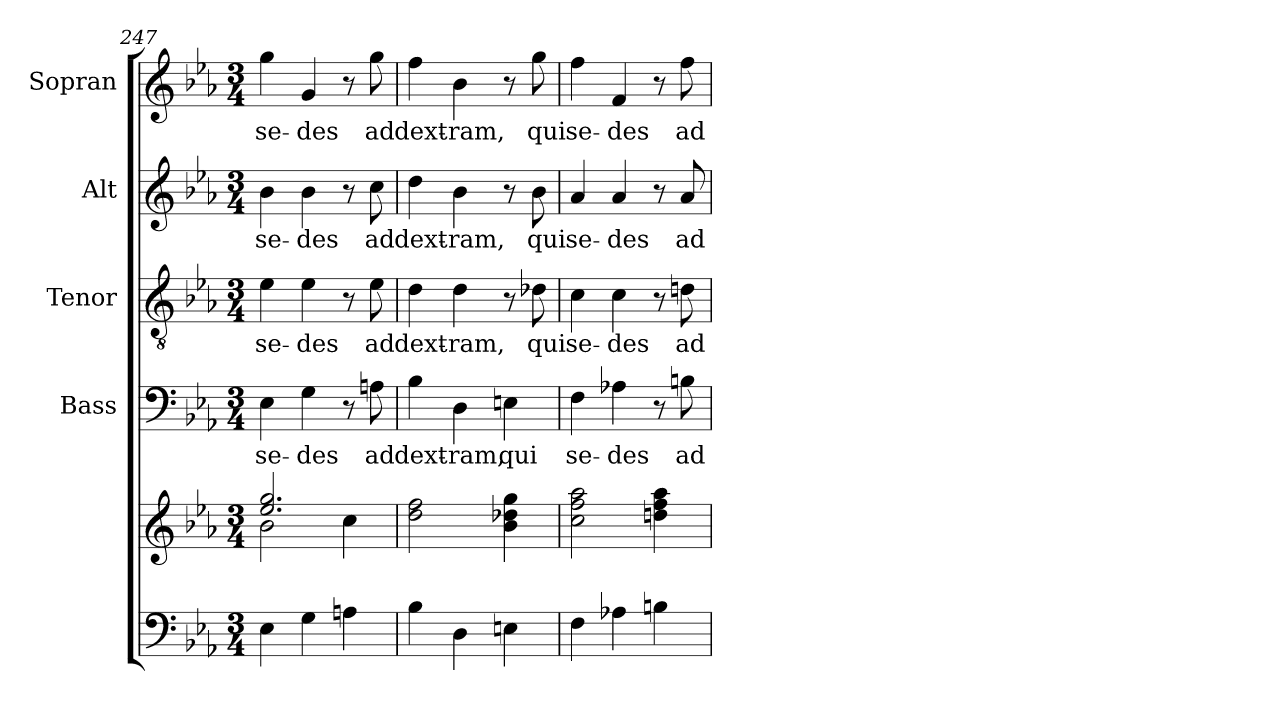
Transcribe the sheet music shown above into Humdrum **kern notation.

**kern	**kern	**kern	**text	**kern	**text	**kern	**text	**kern	**text
*part5	*part5	*part4	*part4	*part3	*part3	*part2	*part2	*part1	*part1
*staff6	*staff5	*staff4	*staff4	*staff3	*staff3	*staff2	*staff2	*staff1	*staff1
*	*	*I"Bass	*	*I"Tenor	*	*I"Alt	*	*I"Sopran	*
*	*	*I'B.	*	*I'T.	*	*I'A.	*	*I'S.	*
!!LO:LB:g=z
*clefF4	*clefG2	*clefF4	*	*clefGv2	*	*clefG2	*	*clefG2	*
*k[b-e-a-]	*k[b-e-a-]	*k[b-e-a-]	*	*k[b-e-a-]	*	*k[b-e-a-]	*	*k[b-e-a-]	*
*E-:	*E-:	*E-:	*	*E-:	*	*E-:	*	*E-:	*
*M3/4	*M3/4	*M3/4	*	*M3/4	*	*M3/4	*	*M3/4	*
=247	=247	=247	=247	=247	=247	=247	=247	=247	=247
*	*^	*	*	*	*	*	*	*	*
!	!	!	!	!LO:LY:b	!	!LO:LY:b	!	!LO:LY:b	!	!LO:LY:b
4E-\	2.ee-/ 2.gg/	2b-\	4E-\	se-	4e-\	se-	4b-\	se-	4gg\	se-
!	!	!	!	!LO:LY:b	!	!LO:LY:b	!	!LO:LY:b	!	!LO:LY:b
4G\	.	.	4G\	-des	4e-\	-des	4b-\	-des	4g/	-des
4An\	.	4cc\	8r	.	8r	.	8r	.	8r	.
!	!	!	!	!LO:LY:b	!	!LO:LY:b	!	!LO:LY:b	!	!LO:LY:b
.	.	.	8An\	ad	8e-\	ad	8cc\	ad	8gg\	ad
*	*v	*v	*	*	*	*	*	*	*	*
=248	=248	=248	=248	=248	=248	=248	=248	=248	=248
!	!	!	!LO:LY:b	!	!LO:LY:b	!	!LO:LY:b	!	!LO:LY:b
4B-\	2dd\ 2ff\	4B-\	dext-	4d\	dext-	4dd\	dext-	4ff\	dext-
!	!	!	!LO:LY:b	!	!LO:LY:b	!	!LO:LY:b	!	!LO:LY:b
4D\	.	4D\	-ram,	4d\	-ram,	4b-\	-ram,	4b-\	-ram,
!	!	!	!LO:LY:b	!	!	!	!	!	!
4En\	4b-\ 4dd-X\ 4gg\	4En\	qui	8r	.	8r	.	8r	.
!	!	!	!	!	!LO:LY:b	!	!LO:LY:b	!	!LO:LY:b
.	.	.	.	8d-X\	qui	8b-\	qui	8gg\	qui
=249	=249	=249	=249	=249	=249	=249	=249	=249	=249
!	!	!	!LO:LY:b	!	!LO:LY:b	!	!LO:LY:b	!	!LO:LY:b
4F\	2cc\ 2ff\ 2aa-\	4F\	se-	4c\	se-	4a-/	se-	4ff\	se-
!	!	!	!LO:LY:b	!	!LO:LY:b	!	!LO:LY:b	!	!LO:LY:b
4A-X\	.	4A-X\	-des	4c\	-des	4a-/	-des	4f/	-des
4Bn\	4ddn\ 4ff\ 4aa-\	8r	.	8r	.	8r	.	8r	.
!	!	!	!LO:LY:b	!	!LO:LY:b	!	!LO:LY:b	!	!LO:LY:b
.	.	8Bn\	ad	8dn\	ad	8a-/	ad	8ff\	ad
=	=	=	=	=	=	=	=	=	=
*-	*-	*-	*-	*-	*-	*-	*-	*-	*-
